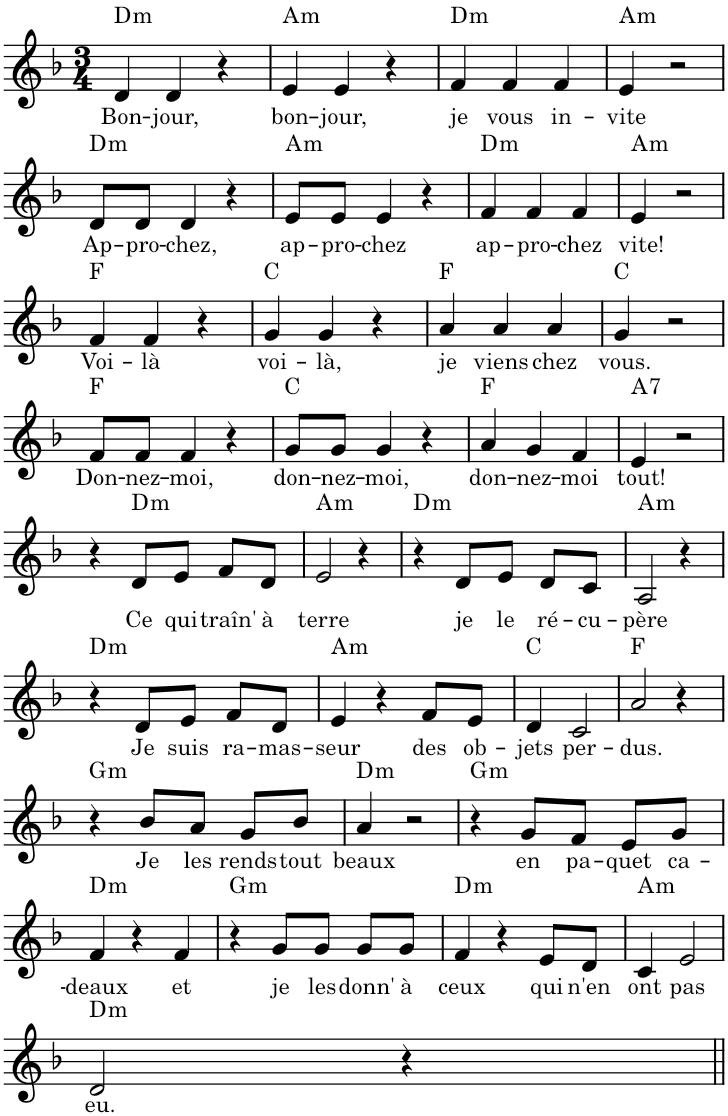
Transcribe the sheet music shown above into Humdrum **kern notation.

**kern	**text	**harte
*part1	*part1	*part1
*staff1	*staff1	*
*I"Piano	*	*
*I'Pno	*	*
*clefG2	*	*
*k[b-]	*	*
*M3/4	*	*
=1	=1	=1
!	!LO:LY:b	!LO:H:kt=m
4d/	Bon-	D:min
!	!LO:LY:b	!
4d/	-jour,	.
4r	.	.
=2	=2	=2
!	!LO:LY:b	!LO:H:kt=m
4e/	bon-	A:min
!	!LO:LY:b	!
4e/	-jour,	.
4r	.	.
=3	=3	=3
!	!LO:LY:b	!LO:H:kt=m
4f/	je	D:min
!	!LO:LY:b	!
4f/	vous	.
!	!LO:LY:b	!
4f/	in-	.
=4	=4	=4
!	!LO:LY:b	!LO:H:kt=m
4e/	-vite	A:min
2r	.	.
!!LO:LB:g=z
=5	=5	=5
!	!LO:LY:b	!LO:H:kt=m
8d/L	Ap-	D:min
!	!LO:LY:b	!
8d/J	-pro-	.
!	!LO:LY:b	!
4d/	-chez,	.
4r	.	.
=6	=6	=6
!	!LO:LY:b	!LO:H:kt=m
8e/L	ap-	A:min
!	!LO:LY:b	!
8e/J	-pro-	.
!	!LO:LY:b	!
4e/	-chez	.
4r	.	.
=7	=7	=7
!	!LO:LY:b	!LO:H:kt=m
4f/	ap-	D:min
!	!LO:LY:b	!
4f/	-pro-	.
!	!LO:LY:b	!
4f/	-chez	.
=8	=8	=8
!	!LO:LY:b	!LO:H:kt=m
4e/	vite!	A:min
2r	.	.
!!LO:LB:g=z
=9	=9	=9
!	!LO:LY:b	!
4f/	Voi-	F:maj
!	!LO:LY:b	!
4f/	-là	.
4r	.	.
=10	=10	=10
!	!LO:LY:b	!
4g/	voi-	C:maj
!	!LO:LY:b	!
4g/	-là,	.
4r	.	.
=11	=11	=11
!	!LO:LY:b	!
4a/	je	F:maj
!	!LO:LY:b	!
4a/	viens	.
!	!LO:LY:b	!
4a/	chez	.
=12	=12	=12
!	!LO:LY:b	!
4g/	vous.	C:maj
2r	.	.
!!LO:LB:g=z
=13	=13	=13
!	!LO:LY:b	!
8f/L	Don-	F:maj
!	!LO:LY:b	!
8f/J	-nez-	.
!	!LO:LY:b	!
4f/	-moi,	.
4r	.	.
=14	=14	=14
!	!LO:LY:b	!
8g/L	don-	C:maj
!	!LO:LY:b	!
8g/J	-nez-	.
!	!LO:LY:b	!
4g/	-moi,	.
4r	.	.
=15	=15	=15
!	!LO:LY:b	!
4a/	don-	F:maj
!	!LO:LY:b	!
4g/	-nez-	.
!	!LO:LY:b	!
4f/	-moi	.
=16	=16	=16
!	!LO:LY:b	!LO:H:kt=7
4e/	tout!	A:7
2r	.	.
!!LO:LB:g=z
=17	=17	=17
4r	.	.
!	!LO:LY:b	!LO:H:kt=m
8d/L	Ce	D:min
!	!LO:LY:b	!
8e/J	qui	.
!	!LO:LY:b	!
8f/L	traîn'	.
!	!LO:LY:b	!
8d/J	à	.
=18	=18	=18
!	!LO:LY:b	!LO:H:kt=m
2e/	terre	A:min
4r	.	.
=19	=19	=19
!	!	!LO:H:kt=m
4r	.	D:min
!	!LO:LY:b	!
8d/L	je	.
!	!LO:LY:b	!
8e/J	le	.
!	!LO:LY:b	!
8d/L	ré-	.
!	!LO:LY:b	!
8c/J	-cu-	.
=20	=20	=20
!	!LO:LY:b	!LO:H:kt=m
2A/	-père	A:min
4r	.	.
!!LO:LB:g=z
=21	=21	=21
!	!	!LO:H:kt=m
4r	.	D:min
!	!LO:LY:b	!
8d/L	Je	.
!	!LO:LY:b	!
8e/J	suis	.
!	!LO:LY:b	!
8f/L	ra-	.
!	!LO:LY:b	!
8d/J	-mas-	.
=22	=22	=22
!	!LO:LY:b	!LO:H:kt=m
4e/	-seur	A:min
4r	.	.
!	!LO:LY:b	!
8f/L	des	.
!	!LO:LY:b	!
8e/J	ob-	.
=23	=23	=23
!	!LO:LY:b	!
4d/	-jets	C:maj
!	!LO:LY:b	!
2c/	per-	.
=24	=24	=24
!	!LO:LY:b	!
2a/	-dus.	F:maj
4r	.	.
!!LO:LB:g=z
=25	=25	=25
!	!	!LO:H:kt=m
4r	.	G:min
!	!LO:LY:b	!
8b-/L	Je	.
!	!LO:LY:b	!
8a/J	les	.
!	!LO:LY:b	!
8g/L	rends	.
!	!LO:LY:b	!
8b-/J	tout	.
=26	=26	=26
!	!LO:LY:b	!LO:H:kt=m
4a/	beaux	D:min
2r	.	.
=27	=27	=27
!	!	!LO:H:kt=m
4r	.	G:min
!	!LO:LY:b	!
8g/L	en	.
!	!LO:LY:b	!
8f/J	pa-	.
!	!LO:LY:b	!
8e/L	-quet	.
!	!LO:LY:b	!
8g/J	ca-	.
!!LO:LB:g=z
=28	=28	=28
!	!LO:LY:b	!LO:H:kt=m
4f/	-deaux	D:min
4r	.	.
!	!LO:LY:b	!
4f/	et	.
=29	=29	=29
!	!	!LO:H:kt=m
4r	.	G:min
!	!LO:LY:b	!
8g/L	je	.
!	!LO:LY:b	!
8g/J	les	.
!	!LO:LY:b	!
8g/L	donn'	.
!	!LO:LY:b	!
8g/J	à	.
=30	=30	=30
!	!LO:LY:b	!LO:H:kt=m
4f/	ceux	D:min
4r	.	.
!	!LO:LY:b	!
8e/L	qui	.
!	!LO:LY:b	!
8d/J	n'en	.
=31	=31	=31
!	!LO:LY:b	!LO:H:kt=m
4c/	ont	A:min
!	!LO:LY:b	!
2e/	pas	.
!!LO:LB:g=z
=32	=32	=32
!	!LO:LY:b	!LO:H:kt=m
2d/	eu.	D:min
4r	.	.
=||	=||	=||
*-	*-	*-
